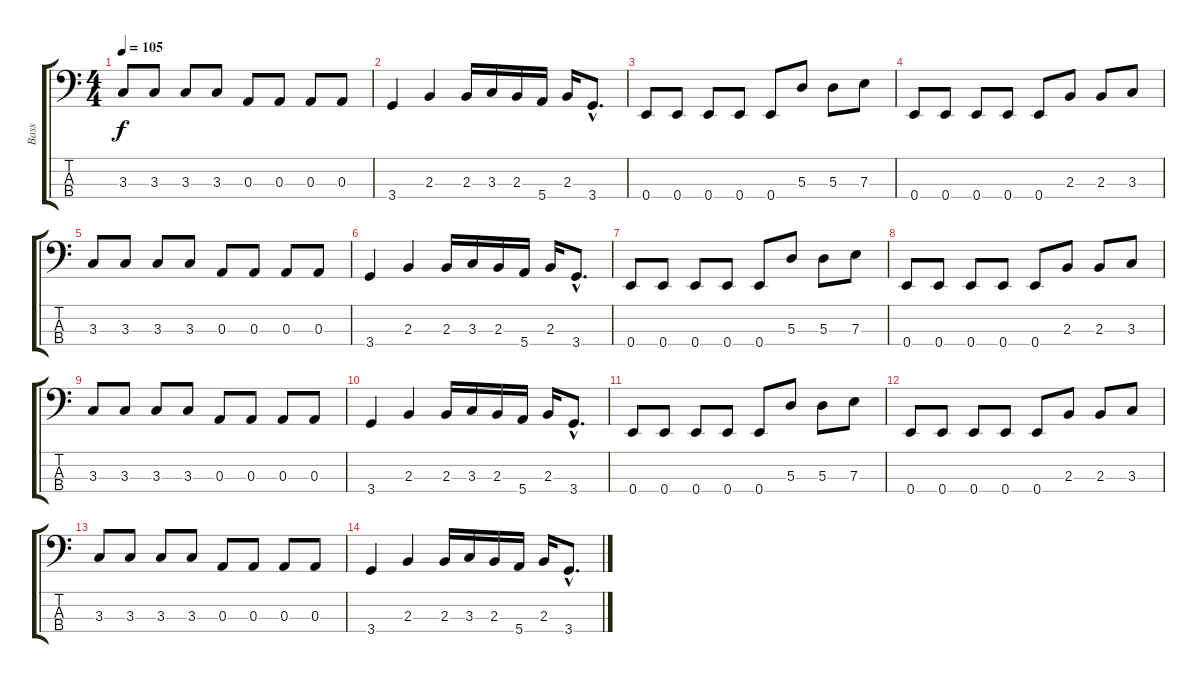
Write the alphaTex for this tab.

\track ("Bass" "Bass") {instrument slapbass2}
\staff {score tabs}
\tuning (G2 D2 A1 E1) {hide}
\ts (4 4)
\tempo 105
\clef f4
\ks c
3.3.8{dy f} 3.3.8 3.3.8 3.3.8 0.3.8 0.3.8 0.3.8 0.3.8 |
3.4.4 2.3.4 2.3.16 3.3.16 2.3.16 5.4.16 2.3.16 3.4{hac}.8{d} |
0.4.8 0.4.8 0.4.8 0.4.8 0.4.8 5.3.8 5.3.8 7.3.8 |
0.4.8 0.4.8 0.4.8 0.4.8 0.4.8 2.3.8 2.3.8 3.3.8 |
3.3.8 3.3.8 3.3.8 3.3.8 0.3.8 0.3.8 0.3.8 0.3.8 |
3.4.4 2.3.4 2.3.16 3.3.16 2.3.16 5.4.16 2.3.16 3.4{hac}.8{d} |
0.4.8{volume 7} 0.4.8 0.4.8 0.4.8 0.4.8 5.3.8 5.3.8 7.3.8 |
0.4.8 0.4.8 0.4.8 0.4.8 0.4.8 2.3.8 2.3.8 3.3.8 |
3.3.8 3.3.8 3.3.8 3.3.8 0.3.8 0.3.8 0.3.8 0.3.8 |
3.4.4 2.3.4 2.3.16 3.3.16 2.3.16 5.4.16 2.3.16 3.4{hac}.8{d} |
0.4.8{volume 2} 0.4.8 0.4.8 0.4.8 0.4.8 5.3.8 5.3.8 7.3.8 |
0.4.8 0.4.8 0.4.8 0.4.8 0.4.8 2.3.8 2.3.8 3.3.8 |
3.3.8 3.3.8 3.3.8 3.3.8 0.3.8 0.3.8 0.3.8 0.3.8 |
3.4.4 2.3.4 2.3.16 3.3.16 2.3.16 5.4.16 2.3.16 3.4{hac}.8{d}
